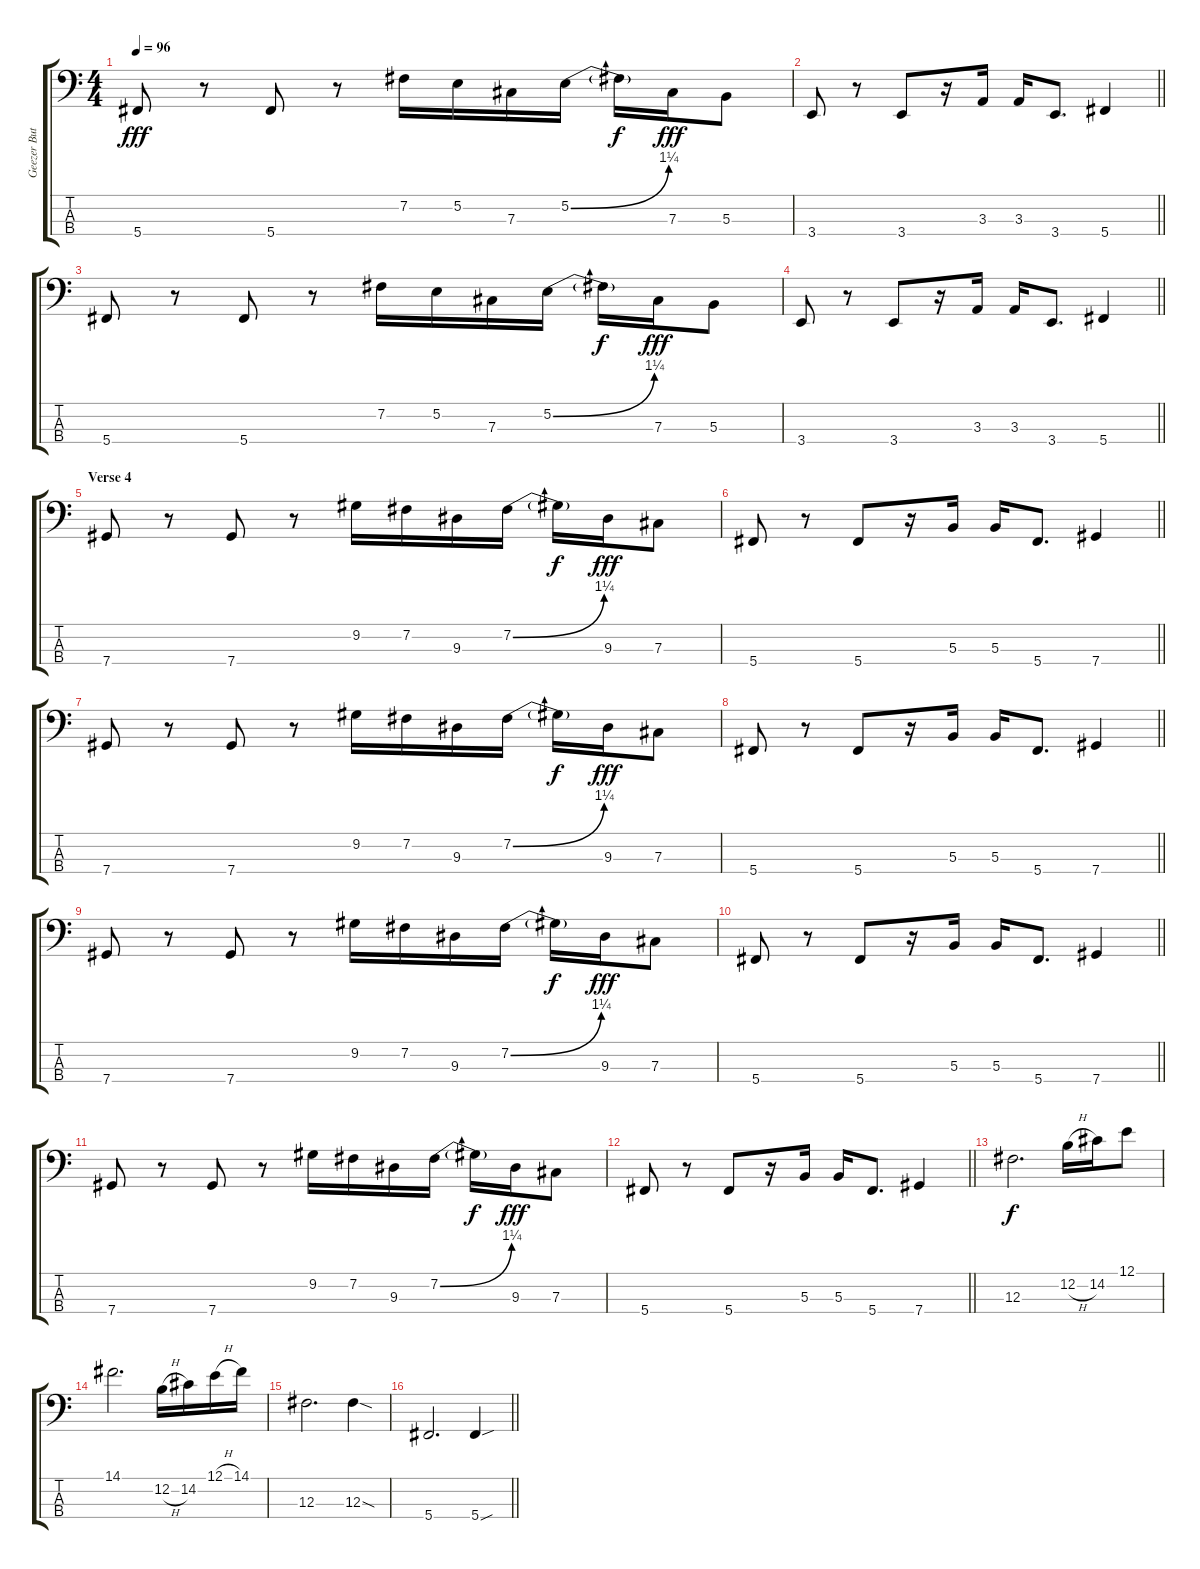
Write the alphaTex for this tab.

\track ("Geezer Butler" "Geezer But") {instrument electricbasspick}
\staff {score tabs}
\tuning (E2 B1 Gb1 Db1) {hide}
\ts (4 4)
\tempo 96
\clef f4
\ks c
5.4.8{dy fff} r.8 5.4.8 r.8 7.2.16 5.2.16 7.3.16 5.2{be (bend 0 0 60 5)}.16 5.2{t}.16{dy f} 7.3.16{dy fff} 5.3.8 |
\barLineRight lightlight
3.4.8 r.8 3.4.8 r.16 3.3.16 3.3.16 3.4.8{d} 5.4.4 |
5.4.8 r.8 5.4.8 r.8 7.2.16 5.2.16 7.3.16 5.2{be (bend 0 0 60 5)}.16 5.2{t}.16{dy f} 7.3.16{dy fff} 5.3.8 |
\barLineRight lightlight
3.4.8 r.8 3.4.8 r.16 3.3.16 3.3.16 3.4.8{d} 5.4.4 |
\section ("" "Verse 4")
7.4.8 r.8 7.4.8 r.8 9.2.16 7.2.16 9.3.16 7.2{be (bend 0 0 60 5)}.16 7.2{t}.16{dy f} 9.3.16{dy fff} 7.3.8 |
\barLineRight lightlight
5.4.8 r.8 5.4.8 r.16 5.3.16 5.3.16 5.4.8{d} 7.4.4 |
7.4.8 r.8 7.4.8 r.8 9.2.16 7.2.16 9.3.16 7.2{be (bend 0 0 60 5)}.16 7.2{t}.16{dy f} 9.3.16{dy fff} 7.3.8 |
\barLineRight lightlight
5.4.8 r.8 5.4.8 r.16 5.3.16 5.3.16 5.4.8{d} 7.4.4 |
7.4.8 r.8 7.4.8 r.8 9.2.16 7.2.16 9.3.16 7.2{be (bend 0 0 60 5)}.16 7.2{t}.16{dy f} 9.3.16{dy fff} 7.3.8 |
\barLineRight lightlight
5.4.8 r.8 5.4.8 r.16 5.3.16 5.3.16 5.4.8{d} 7.4.4 |
7.4.8 r.8 7.4.8 r.8 9.2.16 7.2.16 9.3.16 7.2{be (bend 0 0 60 5)}.16 7.2{t}.16{dy f} 9.3.16{dy fff} 7.3.8 |
\barLineRight lightlight
5.4.8 r.8 5.4.8 r.16 5.3.16 5.3.16 5.4.8{d} 7.4.4 |
12.3.2{d dy f} 12.2{h}.16 14.2.16 12.1.8 |
14.1.2{d} 12.2{h}.16 14.2.16 12.1{h}.16 14.1.16 |
12.3.2{d} 12.3{sod}.4 |
\barLineRight lightlight
5.4.2{d} 5.4{sou}.4
